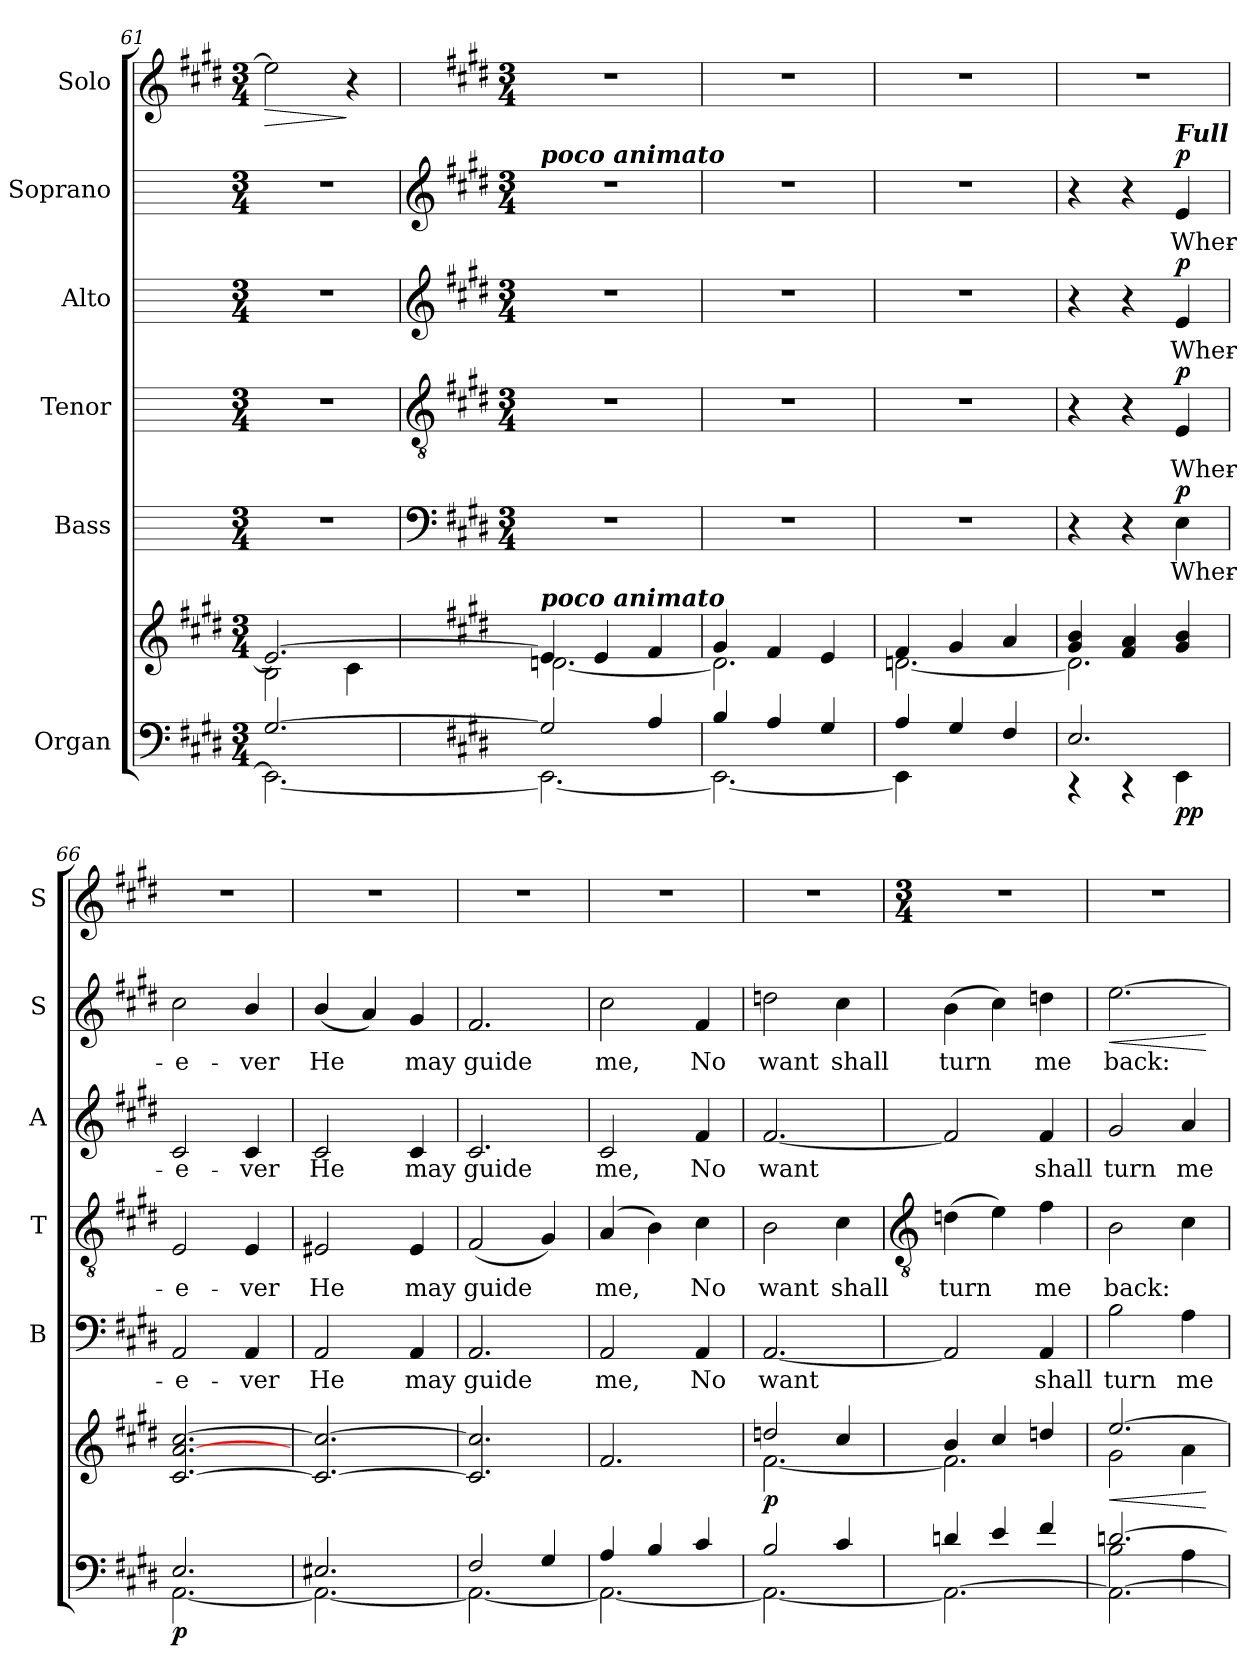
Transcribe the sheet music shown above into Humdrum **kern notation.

**kern	**kern	**dynam	**kern	**text	**dynam	**kern	**text	**dynam	**kern	**text	**dynam	**kern	**text	**dynam	**kern	**dynam
*part6	*part6	*part6	*part5	*part5	*part5	*part4	*part4	*part4	*part3	*part3	*part3	*part2	*part2	*part2	*part1	*part1
*staff7	*staff6	*staff6/7	*staff5	*staff5	*staff5	*staff4	*staff4	*staff4	*staff3	*staff3	*staff3	*staff2	*staff2	*staff2	*staff1	*staff1
*I"Organ	*	*	*I"Bass	*	*	*I"Tenor	*	*	*I"Alto	*	*	*I"Soprano	*	*	*I"Solo	*
*	*	*	*I'B	*	*	*I'T	*	*	*I'A	*	*	*I'S	*	*	*I'S	*
*clefF4	*clefG2	*	*	*	*	*	*	*	*	*	*	*	*	*	*clefG2	*
*k[f#c#g#d#]	*k[f#c#g#d#]	*	*	*	*	*	*	*	*	*	*	*	*	*	*k[f#c#g#d#]	*
*E:	*E:	*	*	*	*	*	*	*	*	*	*	*	*	*	*E:	*
*M3/4	*M3/4	*	*M3/4	*	*	*M3/4	*	*	*M3/4	*	*	*M3/4	*	*	*M3/4	*
=61	=61	=61	=61	=61	=61	=61	=61	=61	=61	=61	=61	=61	=61	=61	=61	=61
*^	*^	*	*	*	*	*	*	*	*	*	*	*	*	*	*	*
!	!	!	!	!	!	!	!	!	!	!	!	!	!	!	!	!	!	!LO:HP:b
[2.G#/	2.EE\_	2.e/_	2B\	.	2.r	.	.	2.r	.	.	2.r	.	.	2.r	.	.	2ee]	>
.	.	.	4c#\	.	.	.	.	.	.	.	.	.	.	.	.	.	4r	]
!!LO:LB:g=z
=62	=62	=62	=62	=62	=62	=62	=62	=62	=62	=62	=62	=62	=62	=62	=62	=62	=62	=62
*	*	*	*	*	*clefF4	*	*	*clefGv2	*	*	*clefG2	*	*	*clefG2	*	*	*	*
*	*	*	*	*	*k[f#c#g#d#]	*	*	*k[f#c#g#d#]	*	*	*k[f#c#g#d#]	*	*	*k[f#c#g#d#]	*	*	*	*
*	*	*	*	*	*E:	*	*	*E:	*	*	*E:	*	*	*E:	*	*	*	*
*	*	*	*	*	*M3/4	*	*	*M3/4	*	*	*M3/4	*	*	*M3/4	*	*	*M3/4	*
!	!	!	!	!	!	!	!	!	!	!	!	!	!	!LO:TX:a:Bi:t=poco animato	!	!	!	!
!	!	!LO:TX:a:Bi:t=poco animato	!	!	!	!	!	!	!	!	!	!	!	!	!	!	!	!
!	!	!	!	!	!LO:N:vis=1	!	!	!LO:N:vis=1	!	!	!LO:N:vis=1	!	!	!LO:N:vis=1	!	!	!	!
2G#/]	2.EE\_	4e/]	[2.dn\	.	2.r	.	.	2.r	.	.	2.r	.	.	2.r	.	.	2.r	.
.	.	4e/	.	.	.	.	.	.	.	.	.	.	.	.	.	.	.	.
4A/	.	4f#/	.	.	.	.	.	.	.	.	.	.	.	.	.	.	.	.
=63	=63	=63	=63	=63	=63	=63	=63	=63	=63	=63	=63	=63	=63	=63	=63	=63	=63	=63
!	!	!	!	!	!LO:N:vis=1	!	!	!LO:N:vis=1	!	!	!LO:N:vis=1	!	!	!LO:N:vis=1	!	!	!	!
4B/	2.EE\_	4g#/	2.d\]	.	2.r	.	.	2.r	.	.	2.r	.	.	2.r	.	.	2.r	.
4A/	.	4f#/	.	.	.	.	.	.	.	.	.	.	.	.	.	.	.	.
4G#/	.	4e/	.	.	.	.	.	.	.	.	.	.	.	.	.	.	.	.
=64	=64	=64	=64	=64	=64	=64	=64	=64	=64	=64	=64	=64	=64	=64	=64	=64	=64	=64
!	!	!	!	!	!LO:N:vis=1	!	!	!LO:N:vis=1	!	!	!LO:N:vis=1	!	!	!LO:N:vis=1	!	!	!	!
4A/	4EE\]	4f#/	[2.dn\	.	2.r	.	.	2.r	.	.	2.r	.	.	2.r	.	.	2.r	.
4G#/	2ryy	4g#/	.	.	.	.	.	.	.	.	.	.	.	.	.	.	.	.
4F#/	.	4a/	.	.	.	.	.	.	.	.	.	.	.	.	.	.	.	.
=65	=65	=65	=65	=65	=65	=65	=65	=65	=65	=65	=65	=65	=65	=65	=65	=65	=65	=65
2.E/	4r	4g#/ 4b/	2.d\]	.	4r	.	.	4r	.	.	4r	.	.	4r	.	.	2.r	.
.	4r	4f#/ 4a/	.	.	4r	.	.	4r	.	.	4r	.	.	4r	.	.	.	.
!	!	!	!	!	!	!	!	!	!	!	!	!	!	!LO:TX:a:Bi:t=Full	!	!	!	!
!	!	!	!	!LO:DY:b=2	!	!LO:LY:b	!	!	!LO:LY:b	!	!	!LO:LY:b	!	!	!LO:LY:b	!	!	!
!	!	!	!	!LO:DY:n=1:b	!	!	!LO:DY:b	!	!	!LO:DY:b	!	!	!LO:DY:b	!	!	!LO:DY:b	!	!
.	4EE\	4g#/ 4b/	.	p p	4E	Wher-	p	4E	Wher-	p	4e	Wher-	p	4e	Wher-	p	.	.
=66	=66	=66	=66	=66	=66	=66	=66	=66	=66	=66	=66	=66	=66	=66	=66	=66	=66	=66
!	!	!	!	!LO:DY:b=2	!	!LO:LY:b	!	!	!LO:LY:b	!	!	!LO:LY:b	!	!	!LO:LY:b	!	!	!
2.E/	[2.AA\	[2.c#/ [2.a/ [2.cc#/	2.ryy	p	2AA	-e-	.	2E	-e-	.	2c#	-e-	.	2cc#	-e-	.	2.r	.
!	!	!	!	!	!	!LO:LY:b	!	!	!LO:LY:b	!	!	!LO:LY:b	!	!	!LO:LY:b	!	!	!
.	.	.	.	.	4AA	-ver	.	4E	-ver	.	4c#	-ver	.	4b/	-ver	.	.	.
=67	=67	=67	=67	=67	=67	=67	=67	=67	=67	=67	=67	=67	=67	=67	=67	=67	=67	=67
!	!	!	!	!	!	!LO:LY:b	!	!	!LO:LY:b	!	!	!LO:LY:b	!	!	!LO:LY:b	!	!	!
2.E#X/	2.AA\_	2.c#/_ 2.cc#/_	2.ryy	.	2AA	He	.	2E#X	He	.	2c#	He	.	(<4b/	He	.	2.r	.
.	.	.	.	.	.	.	.	.	.	.	.	.	.	4a)	.	.	.	.
!	!	!	!	!	!	!LO:LY:b	!	!	!LO:LY:b	!	!	!LO:LY:b	!	!	!LO:LY:b	!	!	!
.	.	.	.	.	4AA	may	.	4E#	may	.	4c#	may	.	4g#	may	.	.	.
=68	=68	=68	=68	=68	=68	=68	=68	=68	=68	=68	=68	=68	=68	=68	=68	=68	=68	=68
!	!	!	!	!	!	!LO:LY:b	!	!	!LO:LY:b	!	!	!LO:LY:b	!	!	!LO:LY:b	!	!	!
2F#/	2.AA\_	2.c#/] 2.cc#/]	2.ryy	.	2.AA	guide	.	(<2F#	guide	.	2.c#	guide	.	2.f#	guide	.	2.r	.
4G#/	.	.	.	.	.	.	.	4G#)	.	.	.	.	.	.	.	.	.	.
=69	=69	=69	=69	=69	=69	=69	=69	=69	=69	=69	=69	=69	=69	=69	=69	=69	=69	=69
!	!	!	!	!	!	!LO:LY:b	!	!	!LO:LY:b	!	!	!LO:LY:b	!	!	!LO:LY:b	!	!	!
4A/	2.AA\_	2.f#/	2.ryy	.	2AA	me,	.	(<4A	me,	.	2c#	me,	.	2cc#	me,	.	2.r	.
4B/	.	.	.	.	.	.	.	4B)	.	.	.	.	.	.	.	.	.	.
!	!	!	!	!	!	!LO:LY:b	!	!	!LO:LY:b	!	!	!LO:LY:b	!	!	!LO:LY:b	!	!	!
4c#/	.	.	.	.	4AA	No	.	4c#	No	.	4f#	No	.	4f#	No	.	.	.
=70	=70	=70	=70	=70	=70	=70	=70	=70	=70	=70	=70	=70	=70	=70	=70	=70	=70	=70
!	!	!	!	!LO:DY:b	!	!LO:LY:b	!	!	!LO:LY:b	!	!	!LO:LY:b	!	!	!LO:LY:b	!	!	!
2B/	2.AA\_	2ddn/	[2.f#\	p	[2.AA	want	.	2B	want	.	[2.f#	want	.	2ddn	want	.	2.r	.
!	!	!	!	!	!	!	!	!	!LO:LY:b	!	!	!	!	!	!LO:LY:b	!	!	!
4c#/	.	4cc#/	.	.	.	.	.	4c#	shall	.	.	.	.	4cc#	shall	.	.	.
*v	*v	*	*	*	*	*	*	*	*	*	*	*	*	*	*	*	*	*
!!LO:LB:g=z
=71	=71	=71	=71	=71	=71	=71	=71	=71	=71	=71	=71	=71	=71	=71	=71	=71	=71
*	*	*	*	*	*	*	*clefGv2	*	*	*	*	*	*	*	*	*	*
*	*	*	*	*	*	*	*	*	*	*	*	*	*	*	*	*M3/4	*
*^	*	*	*	*	*	*	*	*	*	*	*	*	*	*	*	*	*
!	!LO:N:vis=1	!	!	!	!	!	!	!	!LO:LY:b	!	!	!	!	!	!LO:LY:b	!	!	!
*	*^	*	*	*	*	*	*	*	*	*	*	*	*	*	*	*	*	*
4dn/	2.ryy	2.AA\_	4b/	2.f#\]	.	2AA]	.	.	(>4dn	turn	.	2f#]	.	.	(>4b	turn	.	2.r	.
4e/	.	.	4cc#/	.	.	.	.	.	4e)	.	.	.	.	.	4cc#)	.	.	.	.
!	!	!	!	!	!	!	!LO:LY:b	!	!	!LO:LY:b	!	!	!LO:LY:b	!	!	!LO:LY:b	!	!	!
4f#/	.	.	4ddn/	.	.	4AA	shall	.	4f#	me	.	4f#	shall	.	4ddn	me	.	.	.
=72	=72	=72	=72	=72	=72	=72	=72	=72	=72	=72	=72	=72	=72	=72	=72	=72	=72	=72	=72
!	!	!	!	!	!LO:HP:b	!	!LO:LY:b	!	!	!LO:LY:b	!	!	!LO:LY:b	!	!	!LO:LY:b	!LO:HP:b	!	!
[2.dn/	2B\	2.AA\_	[2.ee/	2g#\	<	2B	turn	.	2B	back:	.	2g#	turn	.	[2.ee	back:	<	2.r	.
!	!	!	!	!	!	!	!LO:LY:b	!	!	!	!	!	!LO:LY:b	!	!	!	!	!	!
.	4A\	.	.	4a\	.	4A	me	.	4c#	.	.	4a	me	.	.	.	.	.	.
*v	*v	*v	*	*	*	*	*	*	*	*	*	*	*	*	*	*	*	*	*
*	*v	*v	*	*	*	*	*	*	*	*	*	*	*	*	*	*	*
.	.	[	.	.	.	.	.	.	.	.	.	.	.	[	.	.
=	=	=	=	=	=	=	=	=	=	=	=	=	=	=	=	=
*-	*-	*-	*-	*-	*-	*-	*-	*-	*-	*-	*-	*-	*-	*-	*-	*-
